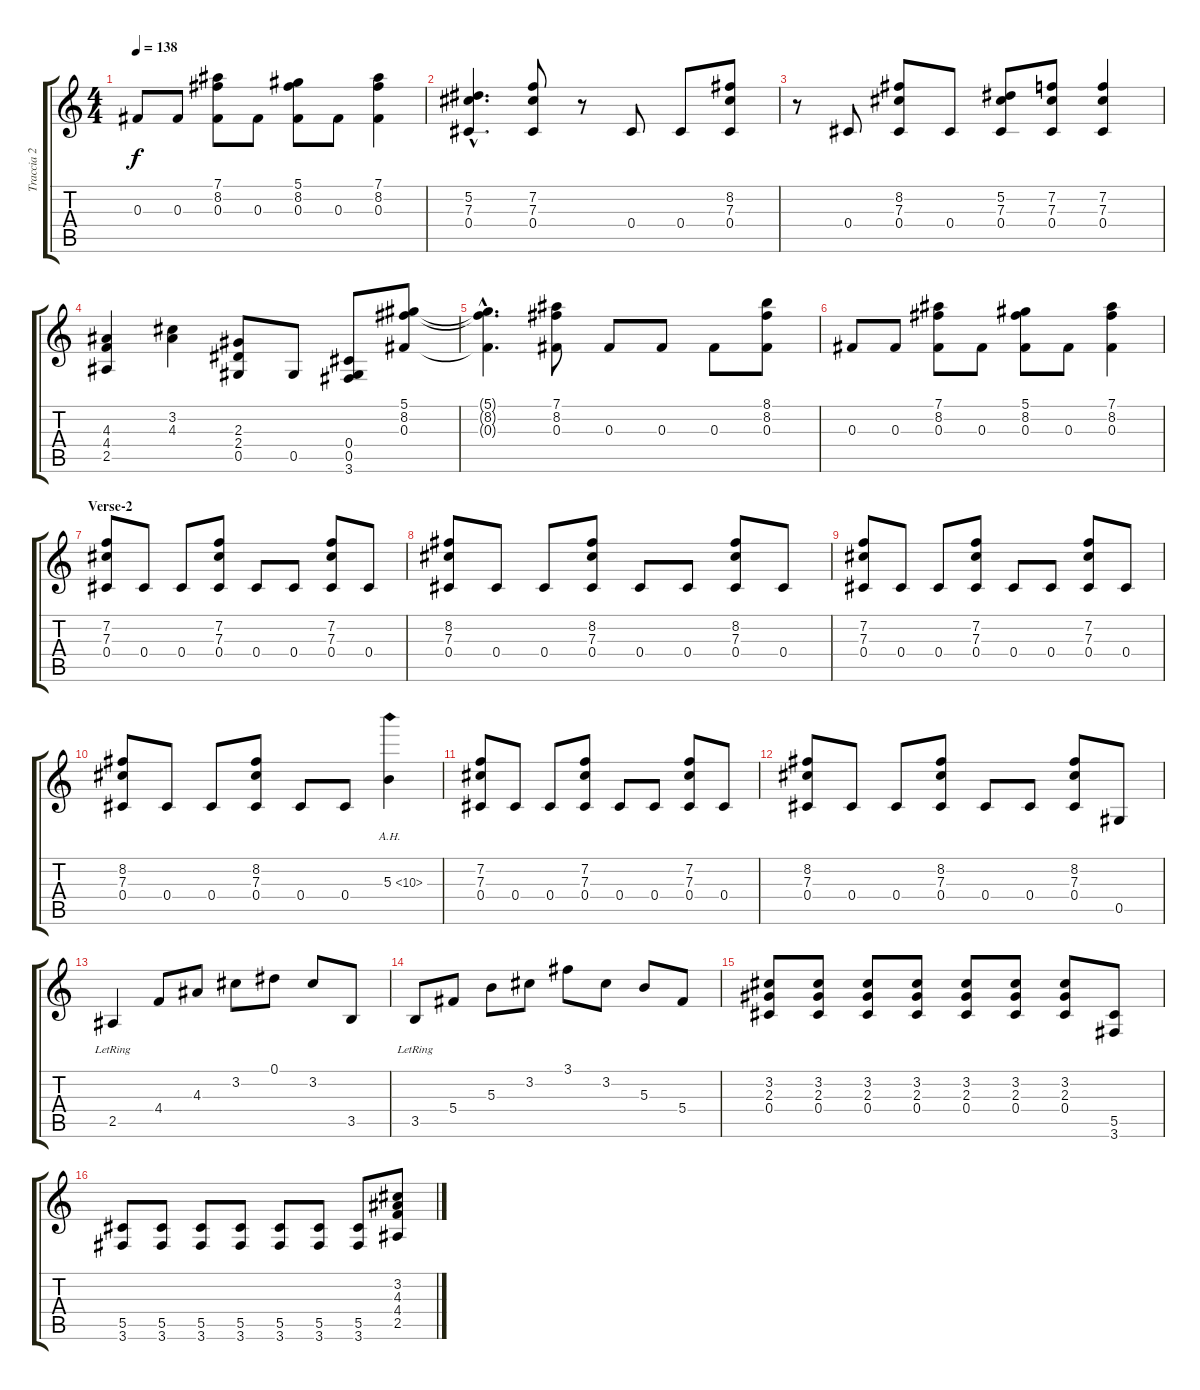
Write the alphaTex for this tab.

\track ("Traccia 2" "Traccia 2") {instrument distortionguitar}
\staff {score tabs}
\tuning (Eb4 Bb3 Gb3 Db3 Ab2 Eb2) {hide}
\ts (4 4)
\tempo 138
\clef g2
\ks c
0.3.8{dy f} 0.3.8 (7.1 8.2 0.3).8 0.3.8 (5.1 8.2 0.3).8 0.3.8 (7.1 8.2 0.3).4 |
(5.2{hac} 7.3{hac} 0.4{hac}).4{d} (7.2 7.3 0.4).8 r.8 0.4.8 0.4.8 (8.2 7.3 0.4).8 |
r.8 0.4.8 (8.2 7.3 0.4).8 0.4.8 (5.2 7.3 0.4).8 (7.2 7.3 0.4).8 (7.2 7.3 0.4).4 |
(4.3 4.4 2.5).4 (3.2 4.3).4 (2.3 2.4 0.5).8 0.5.8 (0.4 0.5 3.6).8 (5.1 8.2 0.3).8 |
(5.1{hac t} 8.2{hac t} 0.3{hac t}).4{d} (7.1 8.2 0.3).8 0.3.8 0.3.8 0.3.8 (8.1 8.2 0.3).8 |
0.3.8 0.3.8 (7.1 8.2 0.3).8 0.3.8 (5.1 8.2 0.3).8 0.3.8 (7.1 8.2 0.3).4 |
\section ("" "Verse-2")
(7.2 7.3 0.4).8 0.4.8 0.4.8 (7.2 7.3 0.4).8 0.4.8 0.4.8 (7.2 7.3 0.4).8 0.4.8 |
(8.2 7.3 0.4).8 0.4.8 0.4.8 (8.2 7.3 0.4).8 0.4.8 0.4.8 (8.2 7.3 0.4).8 0.4.8 |
(7.2 7.3 0.4).8 0.4.8 0.4.8 (7.2 7.3 0.4).8 0.4.8 0.4.8 (7.2 7.3 0.4).8 0.4.8 |
(8.2 7.3 0.4).8 0.4.8 0.4.8 (8.2 7.3 0.4).8 0.4.8 0.4.8 5.3{ah 5}.4 |
(7.2 7.3 0.4).8 0.4.8 0.4.8 (7.2 7.3 0.4).8 0.4.8 0.4.8 (7.2 7.3 0.4).8 0.4.8 |
(8.2 7.3 0.4).8 0.4.8 0.4.8 (8.2 7.3 0.4).8 0.4.8 0.4.8 (8.2 7.3 0.4).8 0.5.8 |
2.5{lr}.4 4.4.8 4.3.8 3.2.8 0.1.8 3.2.8 3.5.8 |
3.5{lr}.8 5.4.8 5.3.8 3.2.8 3.1.8 3.2.8 5.3.8 5.4.8 |
(3.2 2.3 0.4).8{volume 11} (3.2 2.3 0.4).8 (3.2 2.3 0.4).8 (3.2 2.3 0.4).8 (3.2 2.3 0.4).8 (3.2 2.3 0.4).8 (3.2 2.3 0.4).8 (5.5 3.6).8 |
(5.5 3.6).8 (5.5 3.6).8 (5.5 3.6).8 (5.5 3.6).8 (5.5 3.6).8 (5.5 3.6).8 (5.5 3.6).8 (3.2 4.3 4.4 2.5).8
